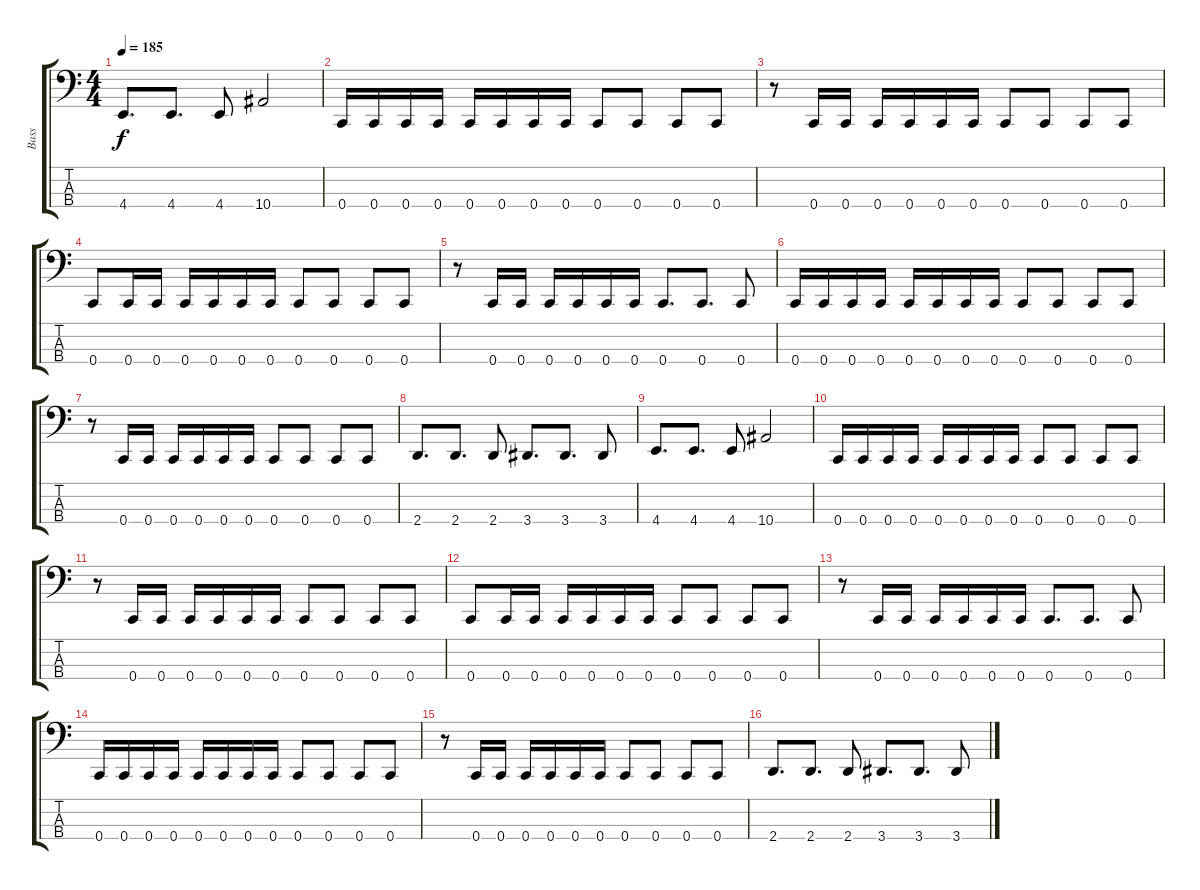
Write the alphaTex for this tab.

\track ("Bass" "Bass") {instrument electricbasspick}
\staff {score tabs}
\tuning (F2 C2 G1 C1) {hide}
\ts (4 4)
\tempo 185
\clef f4
\ks c
4.4.8{d dy f} 4.4.8{d} 4.4.8 10.4.2 |
0.4.16 0.4.16 0.4.16 0.4.16 0.4.16 0.4.16 0.4.16 0.4.16 0.4.8 0.4.8 0.4.8 0.4.8 |
r.8 0.4.16 0.4.16 0.4.16 0.4.16 0.4.16 0.4.16 0.4.8 0.4.8 0.4.8 0.4.8 |
0.4.8 0.4.16 0.4.16 0.4.16 0.4.16 0.4.16 0.4.16 0.4.8 0.4.8 0.4.8 0.4.8 |
r.8 0.4.16 0.4.16 0.4.16 0.4.16 0.4.16 0.4.16 0.4.8{d} 0.4.8{d} 0.4.8 |
0.4.16 0.4.16 0.4.16 0.4.16 0.4.16 0.4.16 0.4.16 0.4.16 0.4.8 0.4.8 0.4.8 0.4.8 |
r.8 0.4.16 0.4.16 0.4.16 0.4.16 0.4.16 0.4.16 0.4.8 0.4.8 0.4.8 0.4.8 |
2.4.8{d} 2.4.8{d} 2.4.8 3.4.8{d} 3.4.8{d} 3.4.8 |
4.4.8{d} 4.4.8{d} 4.4.8 10.4.2 |
0.4.16 0.4.16 0.4.16 0.4.16 0.4.16 0.4.16 0.4.16 0.4.16 0.4.8 0.4.8 0.4.8 0.4.8 |
r.8 0.4.16 0.4.16 0.4.16 0.4.16 0.4.16 0.4.16 0.4.8 0.4.8 0.4.8 0.4.8 |
0.4.8 0.4.16 0.4.16 0.4.16 0.4.16 0.4.16 0.4.16 0.4.8 0.4.8 0.4.8 0.4.8 |
r.8 0.4.16 0.4.16 0.4.16 0.4.16 0.4.16 0.4.16 0.4.8{d} 0.4.8{d} 0.4.8 |
0.4.16 0.4.16 0.4.16 0.4.16 0.4.16 0.4.16 0.4.16 0.4.16 0.4.8 0.4.8 0.4.8 0.4.8 |
r.8 0.4.16 0.4.16 0.4.16 0.4.16 0.4.16 0.4.16 0.4.8 0.4.8 0.4.8 0.4.8 |
2.4.8{d} 2.4.8{d} 2.4.8 3.4.8{d} 3.4.8{d} 3.4.8
